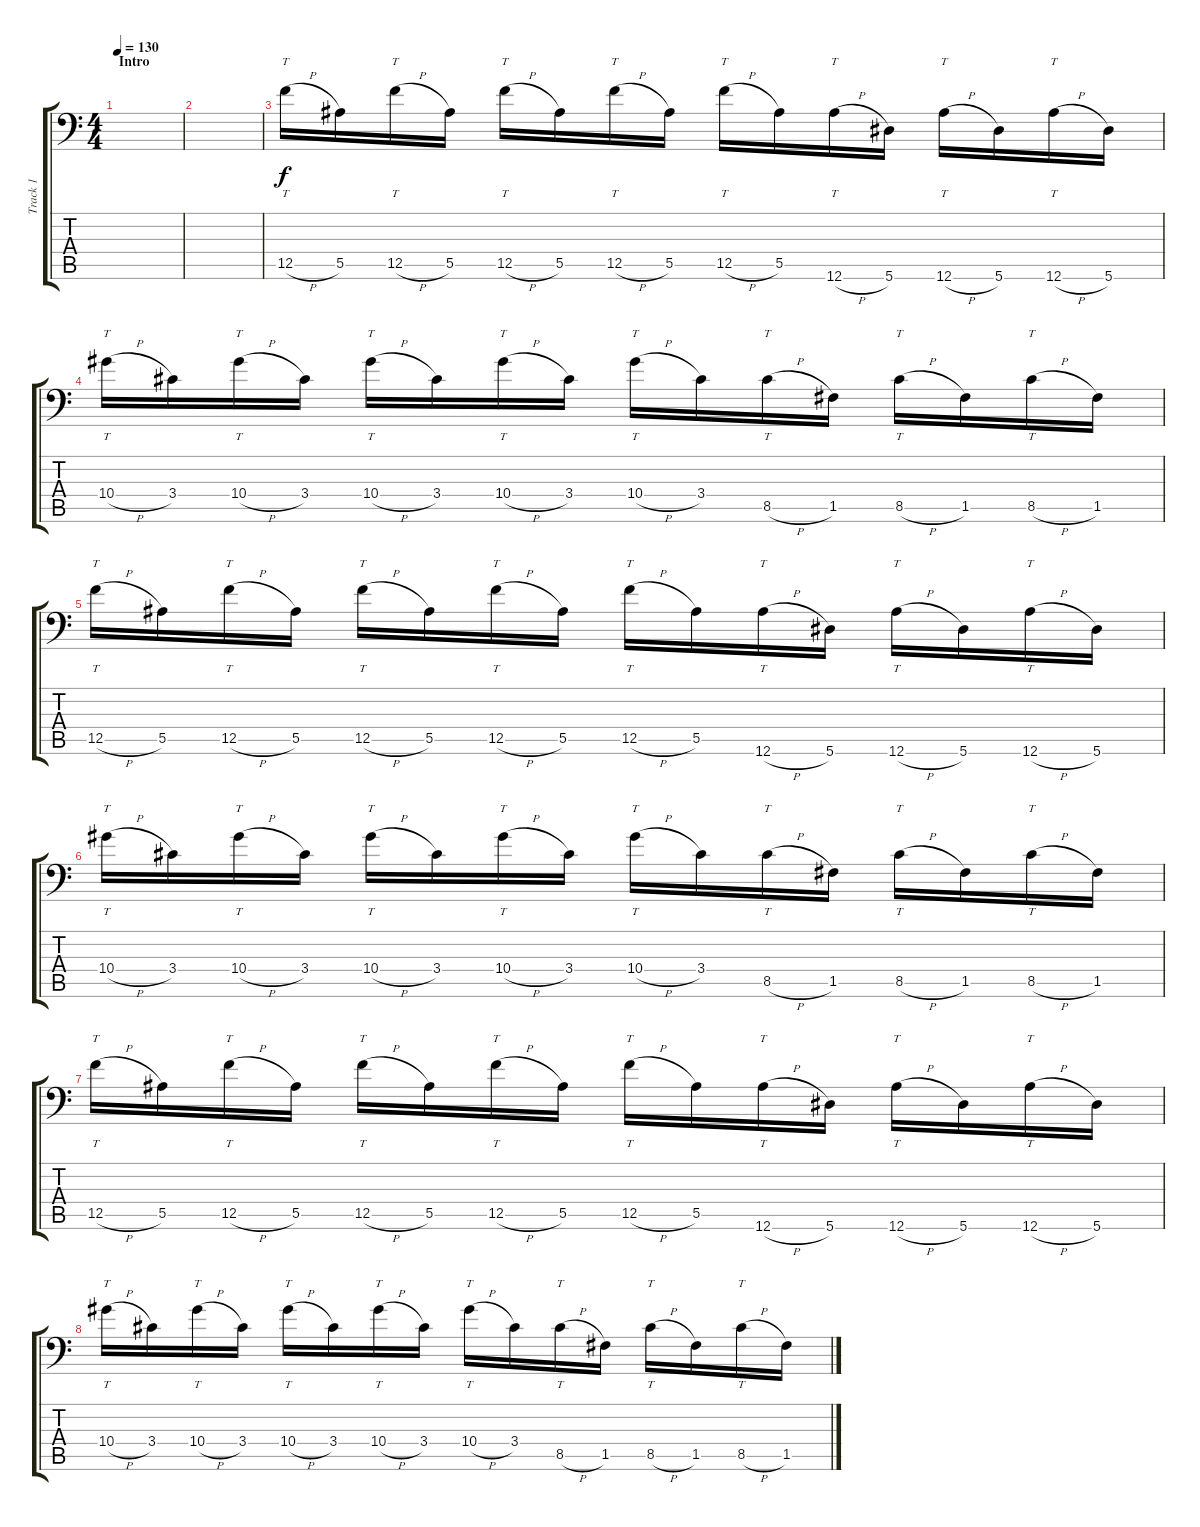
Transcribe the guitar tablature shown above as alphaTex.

\track ("Track 1" "Track 1") {instrument distortionguitar}
\staff {score tabs}
\tuning (C4 G3 Eb3 Bb2 F2 Bb1) {hide}
\ts (4 4)
\section ("" "Intro")
\tempo 130
\clef f4
\ks c
|
|
12.5{h}.16{tt} 5.5.16 12.5{h}.16{tt} 5.5.16 12.5{h}.16{tt} 5.5.16 12.5{h}.16{tt} 5.5.16 12.5{h}.16{tt} 5.5.16 12.6{h}.16{tt} 5.6.16 12.6{h}.16{tt} 5.6.16 12.6{h}.16{tt} 5.6.16 |
10.4{h}.16{tt} 3.4.16 10.4{h}.16{tt} 3.4.16 10.4{h}.16{tt} 3.4.16 10.4{h}.16{tt} 3.4.16 10.4{h}.16{tt} 3.4.16 8.5{h}.16{tt} 1.5.16 8.5{h}.16{tt} 1.5.16 8.5{h}.16{tt} 1.5.16 |
12.5{h}.16{tt} 5.5.16 12.5{h}.16{tt} 5.5.16 12.5{h}.16{tt} 5.5.16 12.5{h}.16{tt} 5.5.16 12.5{h}.16{tt} 5.5.16 12.6{h}.16{tt} 5.6.16 12.6{h}.16{tt} 5.6.16 12.6{h}.16{tt} 5.6.16 |
10.4{h}.16{tt} 3.4.16 10.4{h}.16{tt} 3.4.16 10.4{h}.16{tt} 3.4.16 10.4{h}.16{tt} 3.4.16 10.4{h}.16{tt} 3.4.16 8.5{h}.16{tt} 1.5.16 8.5{h}.16{tt} 1.5.16 8.5{h}.16{tt} 1.5.16 |
12.5{h}.16{tt} 5.5.16 12.5{h}.16{tt} 5.5.16 12.5{h}.16{tt} 5.5.16 12.5{h}.16{tt} 5.5.16 12.5{h}.16{tt} 5.5.16 12.6{h}.16{tt} 5.6.16 12.6{h}.16{tt} 5.6.16 12.6{h}.16{tt} 5.6.16 |
10.4{h}.16{tt} 3.4.16 10.4{h}.16{tt} 3.4.16 10.4{h}.16{tt} 3.4.16 10.4{h}.16{tt} 3.4.16 10.4{h}.16{tt} 3.4.16 8.5{h}.16{tt} 1.5.16 8.5{h}.16{tt} 1.5.16 8.5{h}.16{tt} 1.5.16
